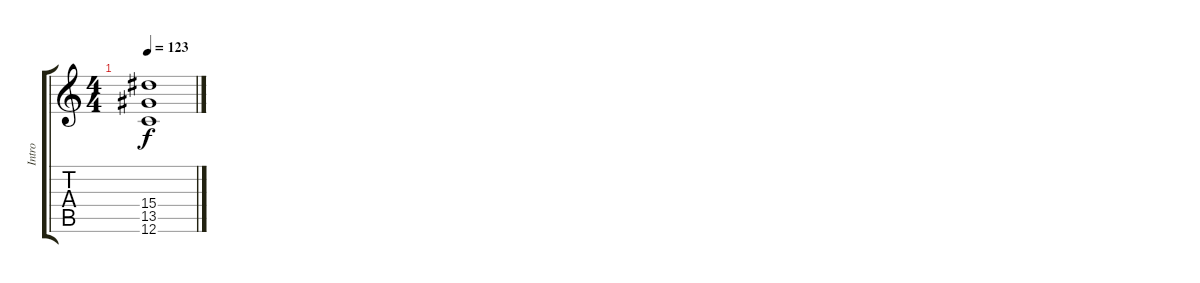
\track ("Intro" "Intro") {instrument acousticguitarnylon}
\staff {score tabs}
\tuning (D4 A3 F3 C3 G2 C2) {hide}
\ts (4 4)
\tempo 123
\clef g2
\ks c
(15.4{t} 13.5{t} 12.6{t}).1{dy f}
